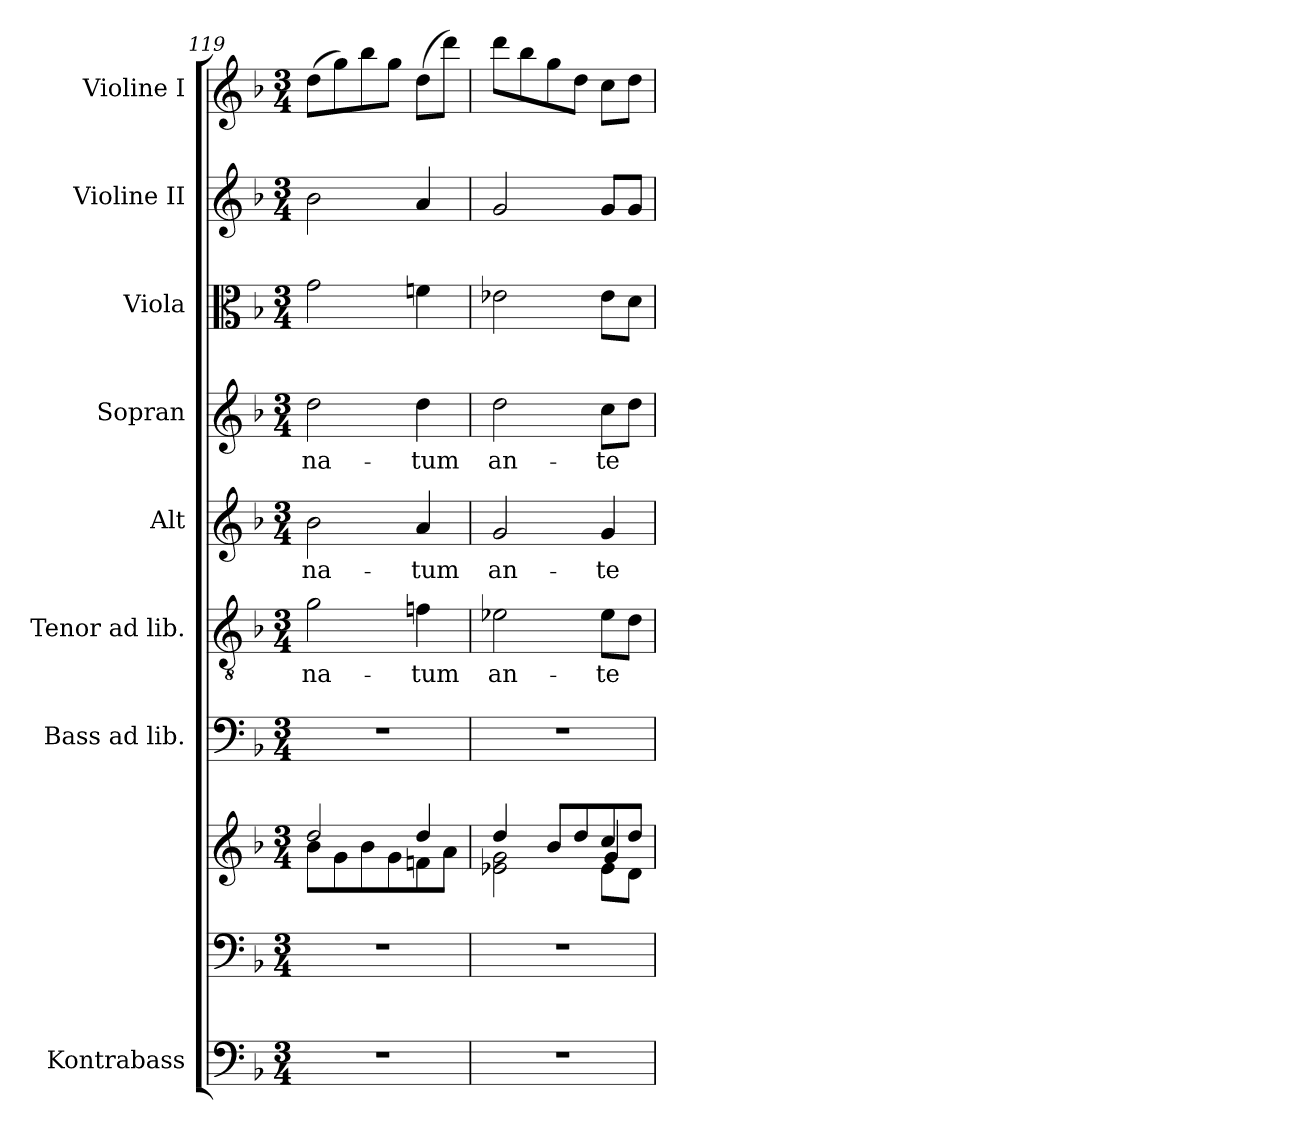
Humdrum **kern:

**kern	**kern	**kern	**kern	**kern	**text	**kern	**text	**kern	**text	**kern	**kern	**kern
*part9	*part8	*part8	*part7	*part6	*part6	*part5	*part5	*part4	*part4	*part3	*part2	*part1
*staff10	*staff9	*staff8	*staff7	*staff6	*staff6	*staff5	*staff5	*staff4	*staff4	*staff3	*staff2	*staff1
*I"Kontrabass	*	*	*I"Bass ad lib.	*I"Tenor ad lib.	*	*I"Alt	*	*I"Sopran	*	*I"Viola	*I"Violine II	*I"Violine I
*I'Kb.	*	*	*I'B.	*I'T.	*	*I'A.	*	*I'S.	*	*I'Vla.	*I'Vl. II	*I'Vl. I
!!LO:PB:g=z
*clefF4	*clefF4	*clefG2	*clefF4	*clefGv2	*	*clefG2	*	*clefG2	*	*clefC3	*clefG2	*clefG2
*ITrd7c12	*	*	*	*	*	*	*	*	*	*	*	*
*k[b-]	*k[b-]	*k[b-]	*k[b-]	*k[b-]	*	*k[b-]	*	*k[b-]	*	*k[b-]	*k[b-]	*k[b-]
*F:	*F:	*F:	*F:	*F:	*	*F:	*	*F:	*	*F:	*F:	*F:
*M3/4	*M3/4	*M3/4	*M3/4	*M3/4	*	*M3/4	*	*M3/4	*	*M3/4	*M3/4	*M3/4
=119	=119	=119	=119	=119	=119	=119	=119	=119	=119	=119	=119	=119
*	*	*^	*	*	*	*	*	*	*	*	*	*
!	!	!	!	!	!	!LO:LY:b	!	!LO:LY:b	!	!LO:LY:b	!	!	!
2.r	2.r	2dd/	8b-\L	2.r	2g\	na-	2b-\	na-	2dd\	na-	2g\	2b-\	(>8dd\L
.	.	.	8g\	.	.	.	.	.	.	.	.	.	8gg\)
.	.	.	8b-\	.	.	.	.	.	.	.	.	.	8bb-\
.	.	.	8g\	.	.	.	.	.	.	.	.	.	8gg\J
!	!	!	!	!	!	!LO:LY:b	!	!LO:LY:b	!	!LO:LY:b	!	!	!
.	.	4dd/	8fn\	.	4fn\	-tum	4a/	-tum	4dd\	-tum	4fn\	4a/	(>8dd\L
.	.	.	8a\J	.	.	.	.	.	.	.	.	.	8ddd\J)
=120	=120	=120	=120	=120	=120	=120	=120	=120	=120	=120	=120	=120	=120
*	*	*	*^	*	*	*	*	*	*	*	*	*	*
!	!	!	!	!	!	!	!LO:LY:b	!	!LO:LY:b	!	!LO:LY:b	!	!	!
2.r	2.r	4dd/	2e-X\ 2g\	2ryy	2.r	2e-X\	an-	2g/	an-	2dd\	an-	2e-X\	2g/	8ddd\L
.	.	.	.	.	.	.	.	.	.	.	.	.	.	8bb-\
.	.	8b-/L	.	.	.	.	.	.	.	.	.	.	.	8gg\
.	.	8dd/	.	.	.	.	.	.	.	.	.	.	.	8dd\J
!	!	!	!	!	!	!	!LO:LY:b	!	!LO:LY:b	!	!LO:LY:b	!	!	!
.	.	8cc/	8e-\L	4g/	.	8e-\L	-te	4g/	-te	8cc\L	-te	8e-\L	8g/L	8cc\L
.	.	8dd/J	8d\J	.	.	8d\J	.	.	.	8dd\J	.	8d\J	8g/J	8dd\J
*	*	*v	*v	*v	*	*	*	*	*	*	*	*	*	*
=	=	=	=	=	=	=	=	=	=	=	=	=
*-	*-	*-	*-	*-	*-	*-	*-	*-	*-	*-	*-	*-
